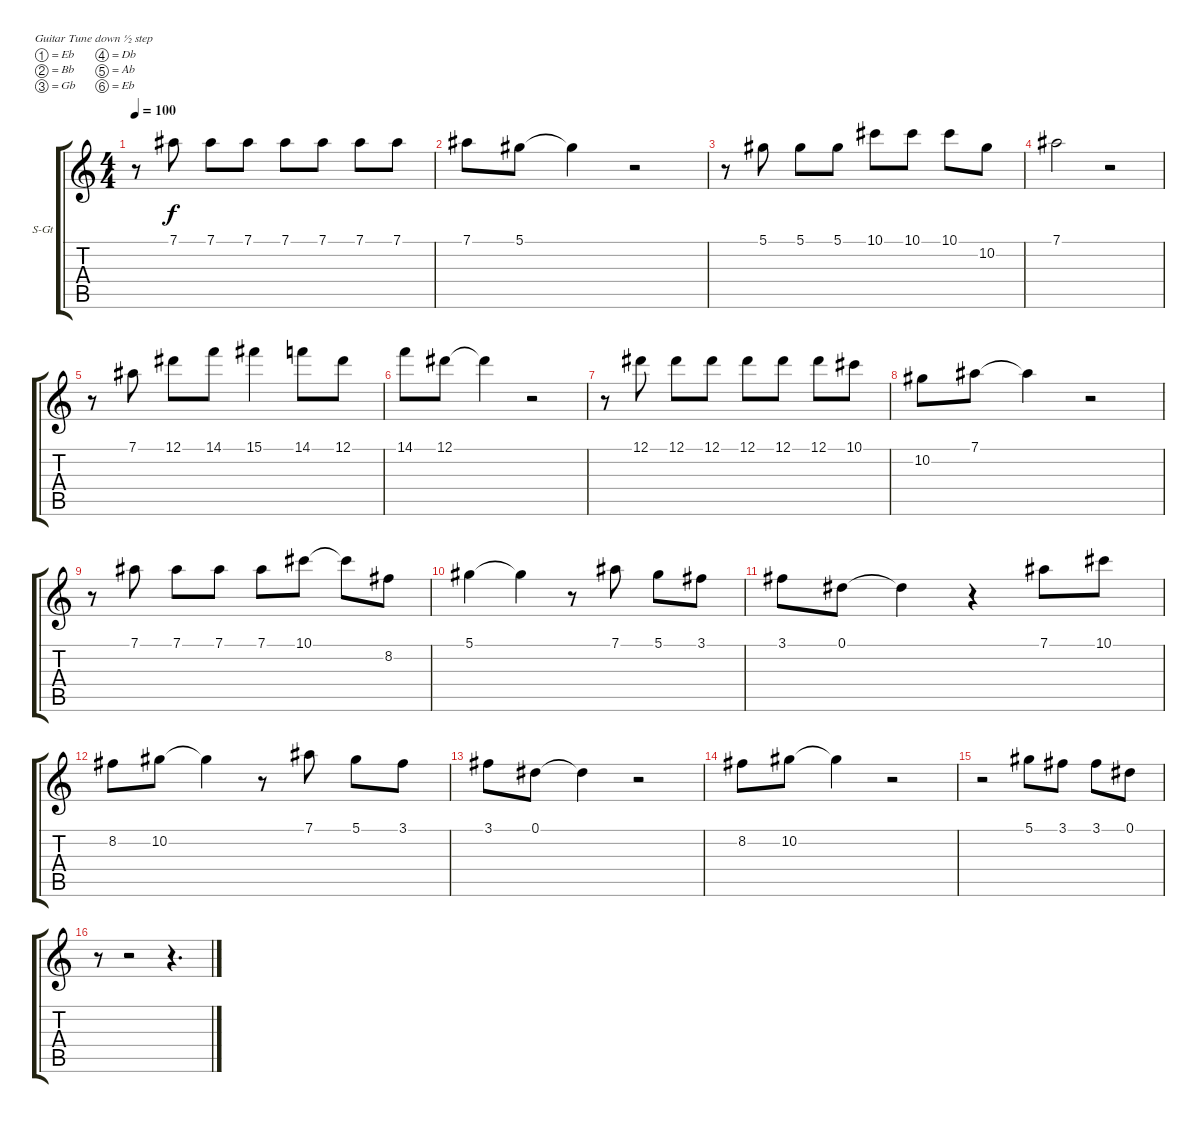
\bracketExtendMode groupsimilarinstruments
\firstSystemTrackNameOrientation horizontal
\otherSystemsTrackNameOrientation horizontal
\track ("³ª" "S-Gt") {instrument acousticguitarsteel}
\staff {score tabs}
\tuning (Eb4 Bb3 Gb3 Db3 Ab2 Eb2)
\ts (4 4)
\tempo 100
\clef g2
\ks c
r.8{dy f} 7.1.8 7.1.8 7.1.8 7.1.8 7.1.8 7.1.8 7.1.8 |
7.1.8 5.1.8 5.1{t}.4 r.2 |
r.8 5.1.8 5.1.8 5.1.8 10.1.8 10.1.8 10.1.8 10.2.8 |
7.1.2 r.2 |
r.8 7.1.8 12.1.8 14.1.8 15.1.4 14.1.8 12.1.8 |
14.1.8 12.1.8 12.1{t}.4 r.2 |
r.8 12.1.8 12.1.8 12.1.8 12.1.8 12.1.8 12.1.8 10.1.8 |
10.2.8 7.1.8 7.1{t}.4 r.2 |
r.8 7.1.8 7.1.8 7.1.8 7.1.8 10.1.8 10.1{t}.8 8.2.8 |
5.1.4 5.1{t}.4 r.8 7.1.8 5.1.8 3.1.8 |
3.1.8 0.1.8 0.1{t}.4 r.4 7.1.8 10.1.8 |
8.2.8 10.2.8 10.2{t}.4 r.8 7.1.8 5.1.8 3.1.8 |
3.1.8 0.1.8 0.1{t}.4 r.2 |
8.2.8 10.2.8 10.2{t}.4 r.2 |
r.2 5.1.8 3.1.8 3.1.8 0.1.8 |
r.8 r.2 r.4{d}
